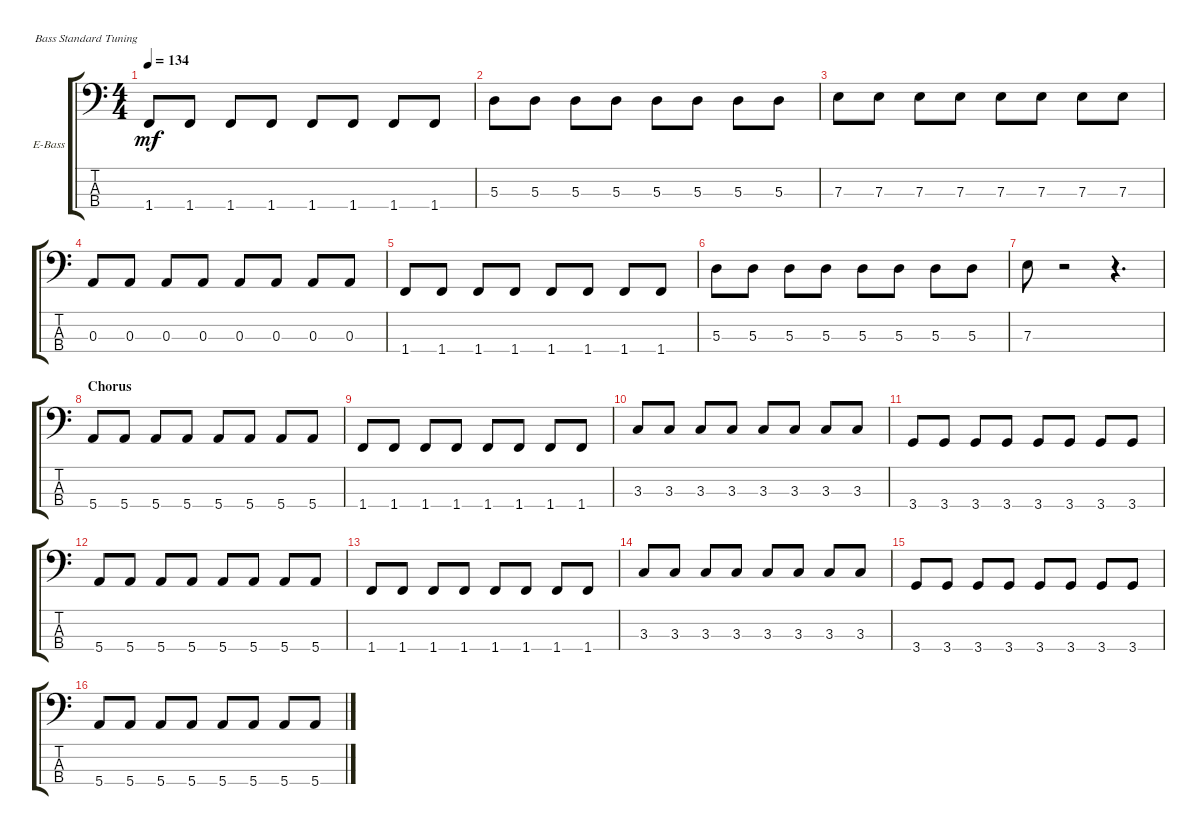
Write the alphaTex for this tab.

\defaultSystemsLayout 4
\bracketExtendMode groupsimilarinstruments
\firstSystemTrackNameOrientation horizontal
\otherSystemsTrackNameOrientation horizontal
\track ("Bass" "E-Bass") {instrument electricbassfinger}
\staff {score tabs}
\tuning (G2 D2 A1 E1)
\ts (4 4)
\tempo 134
\clef f4
\ks c
1.4.8{dy mf} 1.4.8 1.4.8 1.4.8 1.4.8 1.4.8 1.4.8 1.4.8 |
5.3.8 5.3.8 5.3.8 5.3.8 5.3.8 5.3.8 5.3.8 5.3.8 |
7.3.8 7.3.8 7.3.8 7.3.8 7.3.8 7.3.8 7.3.8 7.3.8 |
0.3.8 0.3.8 0.3.8 0.3.8 0.3.8 0.3.8 0.3.8 0.3.8 |
1.4.8 1.4.8 1.4.8 1.4.8 1.4.8 1.4.8 1.4.8 1.4.8 |
5.3.8 5.3.8 5.3.8 5.3.8 5.3.8 5.3.8 5.3.8 5.3.8 |
7.3.8 r.2 r.4{d} |
\section ("" "Chorus")
5.4.8 5.4.8 5.4.8 5.4.8 5.4.8 5.4.8 5.4.8 5.4.8 |
1.4.8 1.4.8 1.4.8 1.4.8 1.4.8 1.4.8 1.4.8 1.4.8 |
3.3.8 3.3.8 3.3.8 3.3.8 3.3.8 3.3.8 3.3.8 3.3.8 |
3.4.8 3.4.8 3.4.8 3.4.8 3.4.8 3.4.8 3.4.8 3.4.8 |
5.4.8 5.4.8 5.4.8 5.4.8 5.4.8 5.4.8 5.4.8 5.4.8 |
1.4.8 1.4.8 1.4.8 1.4.8 1.4.8 1.4.8 1.4.8 1.4.8 |
3.3.8 3.3.8 3.3.8 3.3.8 3.3.8 3.3.8 3.3.8 3.3.8 |
3.4.8 3.4.8 3.4.8 3.4.8 3.4.8 3.4.8 3.4.8 3.4.8 |
5.4.8 5.4.8 5.4.8 5.4.8 5.4.8 5.4.8 5.4.8 5.4.8
